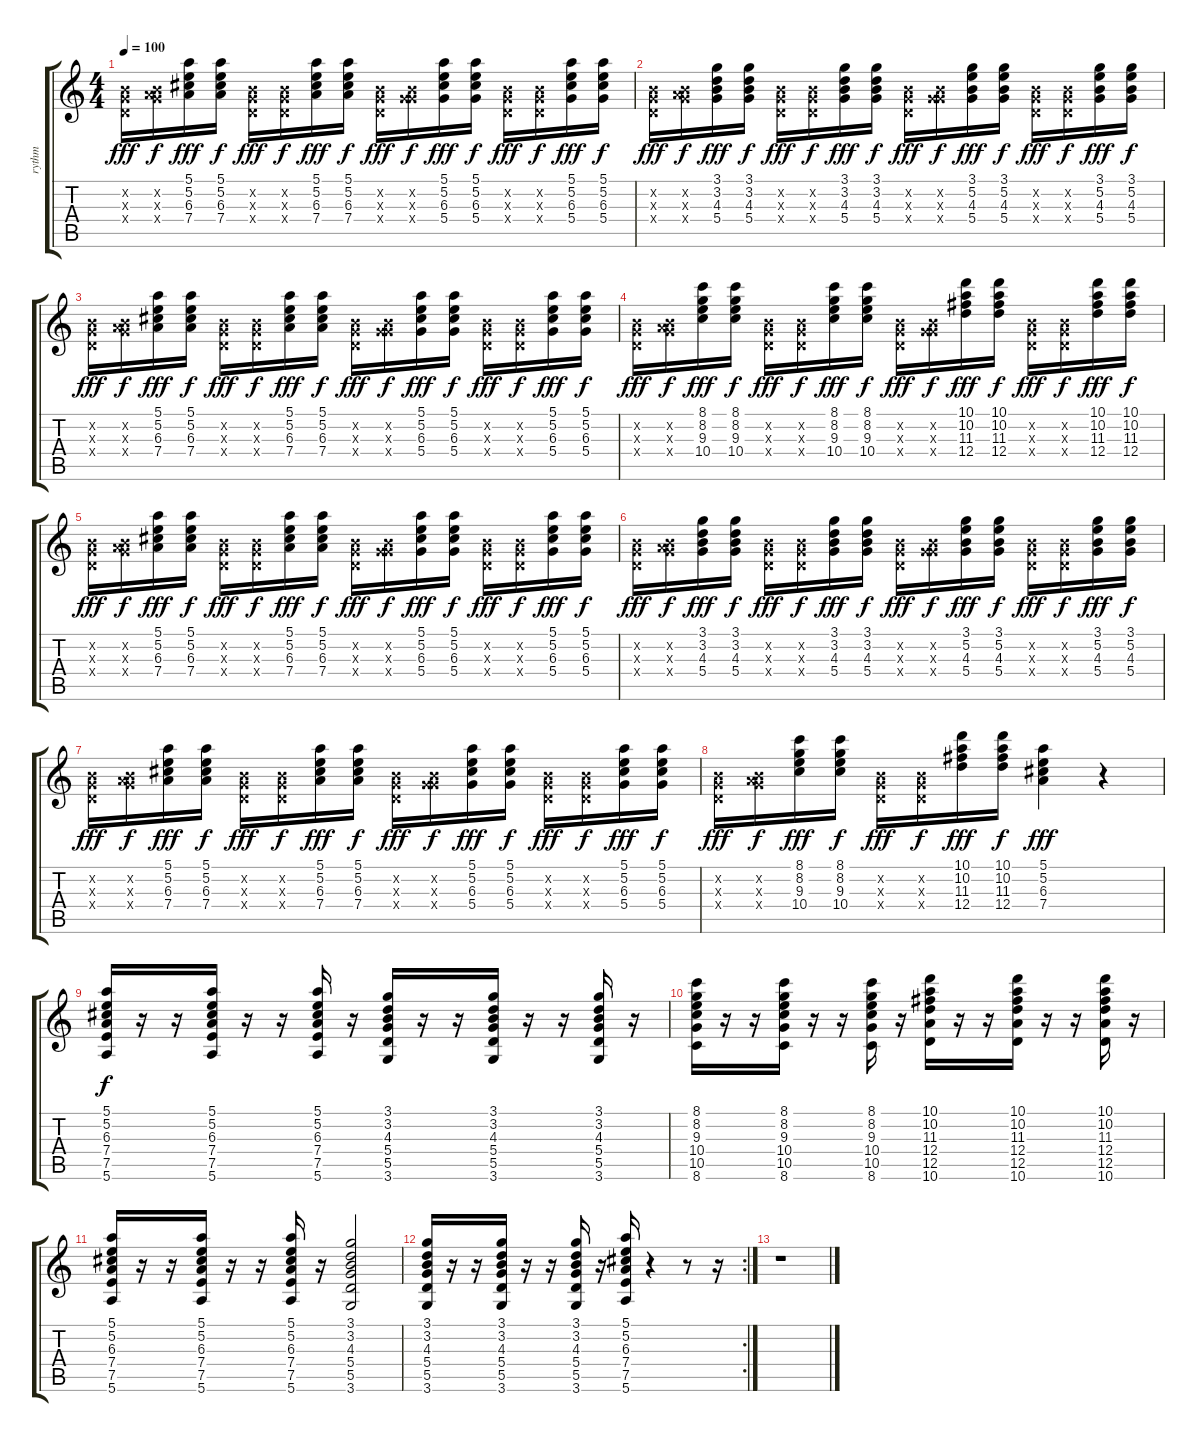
\track ("rythm" "rythm") {instrument acousticguitarsteel}
\staff {score tabs}
\tuning (E4 B3 G3 D3 A2 E2) {hide}
\ts (4 4)
\tempo 100
\clef g2
\ks c
(0.2{x} 0.3{x} 0.4{x}).16{dy fff} (0.2{x} 0.3{x} 7.4{x}).16{dy f} (5.1 5.2 6.3 7.4).16{dy fff} (5.1 5.2 6.3 7.4).16{dy f} (0.2{x} 0.3{x} 0.4{x}).16{dy fff} (0.2{x} 0.3{x} 0.4{x}).16{dy f} (5.1 5.2 6.3 7.4).16{dy fff} (5.1 5.2 6.3 7.4).16{dy f} (0.2{x} 0.3{x} 0.4{x}).16{dy fff} (0.2{x} 0.3{x} 5.4{x}).16{dy f} (5.1 5.2 6.3 5.4).16{dy fff} (5.1 5.2 6.3 5.4).16{dy f} (0.2{x} 0.3{x} 0.4{x}).16{dy fff} (0.2{x} 0.3{x} 0.4{x}).16{dy f} (5.1 5.2 6.3 5.4).16{dy fff} (5.1 5.2 6.3 5.4).16{dy f} |
(0.2{x} 0.3{x} 0.4{x}).16{dy fff} (0.2{x} 0.3{x} 7.4{x}).16{dy f} (3.1 3.2 4.3 5.4).16{dy fff} (3.1 3.2 4.3 5.4).16{dy f} (0.2{x} 0.3{x} 0.4{x}).16{dy fff} (0.2{x} 0.3{x} 0.4{x}).16{dy f} (3.1 3.2 4.3 5.4).16{dy fff} (3.1 3.2 4.3 5.4).16{dy f} (0.2{x} 0.3{x} 0.4{x}).16{dy fff} (0.2{x} 0.3{x} 5.4{x}).16{dy f} (3.1 5.2 4.3 5.4).16{dy fff} (3.1 5.2 4.3 5.4).16{dy f} (0.2{x} 0.3{x} 0.4{x}).16{dy fff} (0.2{x} 0.3{x} 0.4{x}).16{dy f} (3.1 5.2 4.3 5.4).16{dy fff} (3.1 5.2 4.3 5.4).16{dy f} |
(0.2{x} 0.3{x} 0.4{x}).16{dy fff} (0.2{x} 0.3{x} 7.4{x}).16{dy f} (5.1 5.2 6.3 7.4).16{dy fff} (5.1 5.2 6.3 7.4).16{dy f} (0.2{x} 0.3{x} 0.4{x}).16{dy fff} (0.2{x} 0.3{x} 0.4{x}).16{dy f} (5.1 5.2 6.3 7.4).16{dy fff} (5.1 5.2 6.3 7.4).16{dy f} (0.2{x} 0.3{x} 0.4{x}).16{dy fff} (0.2{x} 0.3{x} 5.4{x}).16{dy f} (5.1 5.2 6.3 5.4).16{dy fff} (5.1 5.2 6.3 5.4).16{dy f} (0.2{x} 0.3{x} 0.4{x}).16{dy fff} (0.2{x} 0.3{x} 0.4{x}).16{dy f} (5.1 5.2 6.3 5.4).16{dy fff} (5.1 5.2 6.3 5.4).16{dy f} |
(0.2{x} 0.3{x} 0.4{x}).16{dy fff} (0.2{x} 0.3{x} 7.4{x}).16{dy f} (8.1 8.2 9.3 10.4).16{dy fff} (8.1 8.2 9.3 10.4).16{dy f} (0.2{x} 0.3{x} 0.4{x}).16{dy fff} (0.2{x} 0.3{x} 0.4{x}).16{dy f} (8.1 8.2 9.3 10.4).16{dy fff} (8.1 8.2 9.3 10.4).16{dy f} (0.2{x} 0.3{x} 0.4{x}).16{dy fff} (0.2{x} 0.3{x} 5.4{x}).16{dy f} (10.1 10.2 11.3 12.4).16{dy fff} (10.1 10.2 11.3 12.4).16{dy f} (0.2{x} 0.3{x} 0.4{x}).16{dy fff} (0.2{x} 0.3{x} 0.4{x}).16{dy f} (10.1 10.2 11.3 12.4).16{dy fff} (10.1 10.2 11.3 12.4).16{dy f} |
(0.2{x} 0.3{x} 0.4{x}).16{dy fff} (0.2{x} 0.3{x} 7.4{x}).16{dy f} (5.1 5.2 6.3 7.4).16{dy fff} (5.1 5.2 6.3 7.4).16{dy f} (0.2{x} 0.3{x} 0.4{x}).16{dy fff} (0.2{x} 0.3{x} 0.4{x}).16{dy f} (5.1 5.2 6.3 7.4).16{dy fff} (5.1 5.2 6.3 7.4).16{dy f} (0.2{x} 0.3{x} 0.4{x}).16{dy fff} (0.2{x} 0.3{x} 5.4{x}).16{dy f} (5.1 5.2 6.3 5.4).16{dy fff} (5.1 5.2 6.3 5.4).16{dy f} (0.2{x} 0.3{x} 0.4{x}).16{dy fff} (0.2{x} 0.3{x} 0.4{x}).16{dy f} (5.1 5.2 6.3 5.4).16{dy fff} (5.1 5.2 6.3 5.4).16{dy f} |
(0.2{x} 0.3{x} 0.4{x}).16{dy fff} (0.2{x} 0.3{x} 7.4{x}).16{dy f} (3.1 3.2 4.3 5.4).16{dy fff} (3.1 3.2 4.3 5.4).16{dy f} (0.2{x} 0.3{x} 0.4{x}).16{dy fff} (0.2{x} 0.3{x} 0.4{x}).16{dy f} (3.1 3.2 4.3 5.4).16{dy fff} (3.1 3.2 4.3 5.4).16{dy f} (0.2{x} 0.3{x} 0.4{x}).16{dy fff} (0.2{x} 0.3{x} 5.4{x}).16{dy f} (3.1 5.2 4.3 5.4).16{dy fff} (3.1 5.2 4.3 5.4).16{dy f} (0.2{x} 0.3{x} 0.4{x}).16{dy fff} (0.2{x} 0.3{x} 0.4{x}).16{dy f} (3.1 5.2 4.3 5.4).16{dy fff} (3.1 5.2 4.3 5.4).16{dy f} |
(0.2{x} 0.3{x} 0.4{x}).16{dy fff} (0.2{x} 0.3{x} 7.4{x}).16{dy f} (5.1 5.2 6.3 7.4).16{dy fff} (5.1 5.2 6.3 7.4).16{dy f} (0.2{x} 0.3{x} 0.4{x}).16{dy fff} (0.2{x} 0.3{x} 0.4{x}).16{dy f} (5.1 5.2 6.3 7.4).16{dy fff} (5.1 5.2 6.3 7.4).16{dy f} (0.2{x} 0.3{x} 0.4{x}).16{dy fff} (0.2{x} 0.3{x} 5.4{x}).16{dy f} (5.1 5.2 6.3 5.4).16{dy fff} (5.1 5.2 6.3 5.4).16{dy f} (0.2{x} 0.3{x} 0.4{x}).16{dy fff} (0.2{x} 0.3{x} 0.4{x}).16{dy f} (5.1 5.2 6.3 5.4).16{dy fff} (5.1 5.2 6.3 5.4).16{dy f} |
(0.2{x} 0.3{x} 0.4{x}).16{dy fff} (0.2{x} 0.3{x} 7.4{x}).16{dy f} (8.1 8.2 9.3 10.4).16{dy fff} (8.1 8.2 9.3 10.4).16{dy f} (0.2{x} 0.3{x} 0.4{x}).16{dy fff} (0.2{x} 0.3{x} 0.4{x}).16{dy f} (10.1 10.2 11.3 12.4).16{dy fff} (10.1 10.2 11.3 12.4).16{dy f} (5.1 5.2 6.3 7.4).4{dy fff} r.4 |
(5.1 5.2 6.3 7.4 7.5 5.6).16{dy f} r.16 r.16 (5.1 5.2 6.3 7.4 7.5 5.6).16 r.16 r.16 (5.1 5.2 6.3 7.4 7.5 5.6).16 r.16 (3.1 3.2 4.3 5.4 5.5 3.6).16 r.16 r.16 (3.1 3.2 4.3 5.4 5.5 3.6).16 r.16 r.16 (3.1 3.2 4.3 5.4 5.5 3.6).16 r.16 |
(8.1 8.2 9.3 10.4 10.5 8.6).16 r.16 r.16 (8.1 8.2 9.3 10.4 10.5 8.6).16 r.16 r.16 (8.1 8.2 9.3 10.4 10.5 8.6).16 r.16 (10.1 10.2 11.3 12.4 12.5 10.6).16 r.16 r.16 (10.1 10.2 11.3 12.4 12.5 10.6).16 r.16 r.16 (10.1 10.2 11.3 12.4 12.5 10.6).16 r.16 |
(5.1 5.2 6.3 7.4 7.5 5.6).16 r.16 r.16 (5.1 5.2 6.3 7.4 7.5 5.6).16 r.16 r.16 (5.1 5.2 6.3 7.4 7.5 5.6).16 r.16 (3.1 3.2 4.3 5.4 5.5 3.6).2 |
\rc 2
(3.1 3.2 4.3 5.4 5.5 3.6).16 r.16 r.16 (3.1 3.2 4.3 5.4 5.5 3.6).16 r.16 r.16 (3.1 3.2 4.3 5.4 5.5 3.6).16 r.16 (5.1 5.2 6.3 7.4 7.5 5.6).16 r.4 r.8 r.16 |
r.1
